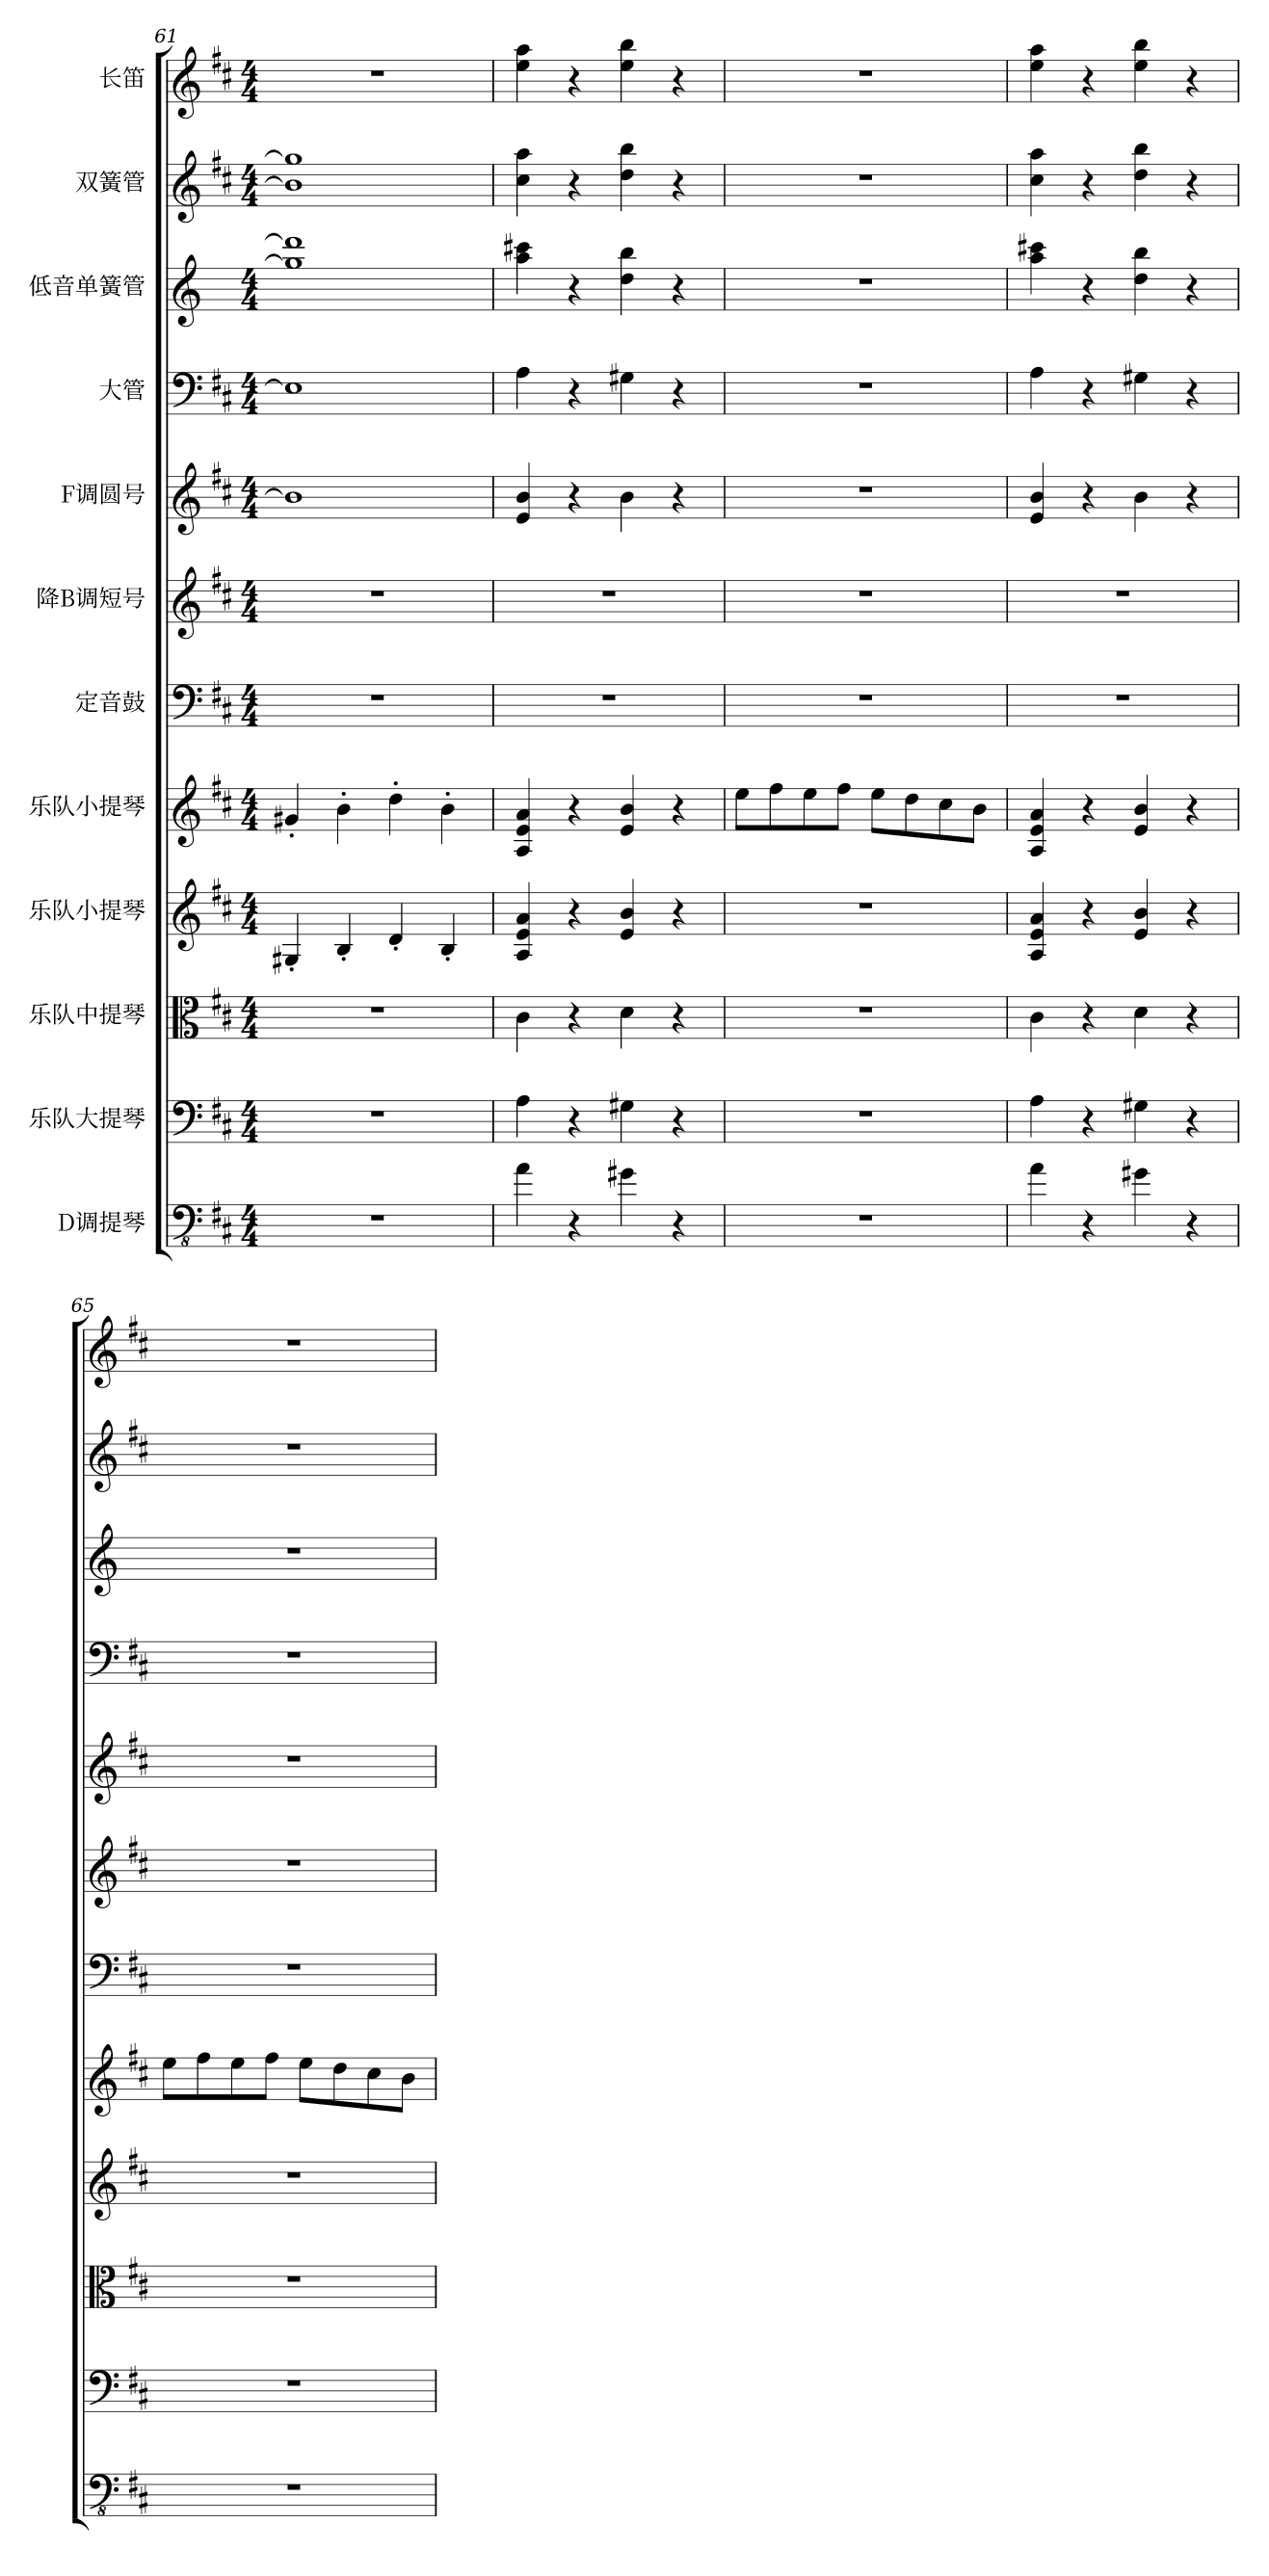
**kern	**kern	**kern	**kern	**kern	**kern	**kern	**kern	**kern	**kern	**kern	**kern
*part12	*part11	*part10	*part9	*part8	*part7	*part6	*part5	*part4	*part3	*part2	*part1
*staff12	*staff11	*staff10	*staff9	*staff8	*staff7	*staff6	*staff5	*staff4	*staff3	*staff2	*staff1
*I"D调提琴	*I"乐队大提琴	*I"乐队中提琴	*I"乐队小提琴	*I"乐队小提琴	*I"定音鼓	*I"降B调短号	*I"F调圆号	*I"大管	*I"低音单簧管	*I"双簧管	*I"长笛
!!LO:PB:g=z
*clefFv4	*clefF4	*clefC3	*clefG2	*clefG2	*clefF4	*clefG2	*clefG2	*clefF4	*clefG2	*clefG2	*clefG2
*ITrd7c12	*	*	*	*	*	*ITrd1c2	*ITrd4c7	*	*ITrd8c14	*	*
*k[f#c#]	*k[f#c#]	*k[f#c#]	*k[f#c#]	*k[f#c#]	*k[f#c#]	*k[]	*k[f#]	*k[f#c#]	*k[]	*k[f#c#]	*k[f#c#]
*M4/4	*M4/4	*M4/4	*M4/4	*M4/4	*M4/4	*M4/4	*M4/4	*M4/4	*M4/4	*M4/4	*M4/4
=61	=61	=61	=61	=61	=61	=61	=61	=61	=61	=61	=61
1r	1r	1r	4G#X'/	4g#X'/	1r	1r	1e]	1E]	1g#] 1dd]	1b] 1gg#]	1r
.	.	.	4B'/	4b'\	.	.	.	.	.	.	.
.	.	.	4d'/	4dd'\	.	.	.	.	.	.	.
.	.	.	4B'/	4b'\	.	.	.	.	.	.	.
=62	=62	=62	=62	=62	=62	=62	=62	=62	=62	=62	=62
*	*	*	*	*	*	*	*	*	*	*	*MM252
4AA\	4A\	4c#\	4A/ 4e/ 4a/	4A/ 4e/ 4a/	1r	1r	4A/ 4e/	4A\	4a\ 4cc#X\	4cc#\ 4aa\	4ee\ 4aa\
4r	4r	4r	4r	4r	.	.	4r	4r	4r	4r	4r
4GG#X\	4G#X\	4d\	4e/ 4b/	4e/ 4b/	.	.	4e\	4G#X\	4d\ 4b\	4dd\ 4bb\	4ee\ 4bb\
4r	4r	4r	4r	4r	.	.	4r	4r	4r	4r	4r
=63	=63	=63	=63	=63	=63	=63	=63	=63	=63	=63	=63
*	*	*	*	*	*	*	*	*	*	*	*MM272
1r	1r	1r	1r	8ee\L	1r	1r	1r	1r	1r	1r	1r
.	.	.	.	8ff#\	.	.	.	.	.	.	.
.	.	.	.	8ee\	.	.	.	.	.	.	.
.	.	.	.	8ff#\J	.	.	.	.	.	.	.
.	.	.	.	8ee\L	.	.	.	.	.	.	.
.	.	.	.	8dd\	.	.	.	.	.	.	.
.	.	.	.	8cc#\	.	.	.	.	.	.	.
.	.	.	.	8b\J	.	.	.	.	.	.	.
=64	=64	=64	=64	=64	=64	=64	=64	=64	=64	=64	=64
*	*	*	*	*	*	*	*	*	*	*	*MM252
4AA\	4A\	4c#\	4A/ 4e/ 4a/	4A/ 4e/ 4a/	1r	1r	4A/ 4e/	4A\	4a\ 4cc#X\	4cc#\ 4aa\	4ee\ 4aa\
4r	4r	4r	4r	4r	.	.	4r	4r	4r	4r	4r
4GG#X\	4G#X\	4d\	4e/ 4b/	4e/ 4b/	.	.	4e\	4G#X\	4d\ 4b\	4dd\ 4bb\	4ee\ 4bb\
4r	4r	4r	4r	4r	.	.	4r	4r	4r	4r	4r
=65	=65	=65	=65	=65	=65	=65	=65	=65	=65	=65	=65
*	*	*	*	*	*	*	*	*	*	*	*MM272
1r	1r	1r	1r	8ee\L	1r	1r	1r	1r	1r	1r	1r
.	.	.	.	8ff#\	.	.	.	.	.	.	.
.	.	.	.	8ee\	.	.	.	.	.	.	.
.	.	.	.	8ff#\J	.	.	.	.	.	.	.
.	.	.	.	8ee\L	.	.	.	.	.	.	.
.	.	.	.	8dd\	.	.	.	.	.	.	.
.	.	.	.	8cc#\	.	.	.	.	.	.	.
.	.	.	.	8b\J	.	.	.	.	.	.	.
=	=	=	=	=	=	=	=	=	=	=	=
*-	*-	*-	*-	*-	*-	*-	*-	*-	*-	*-	*-
